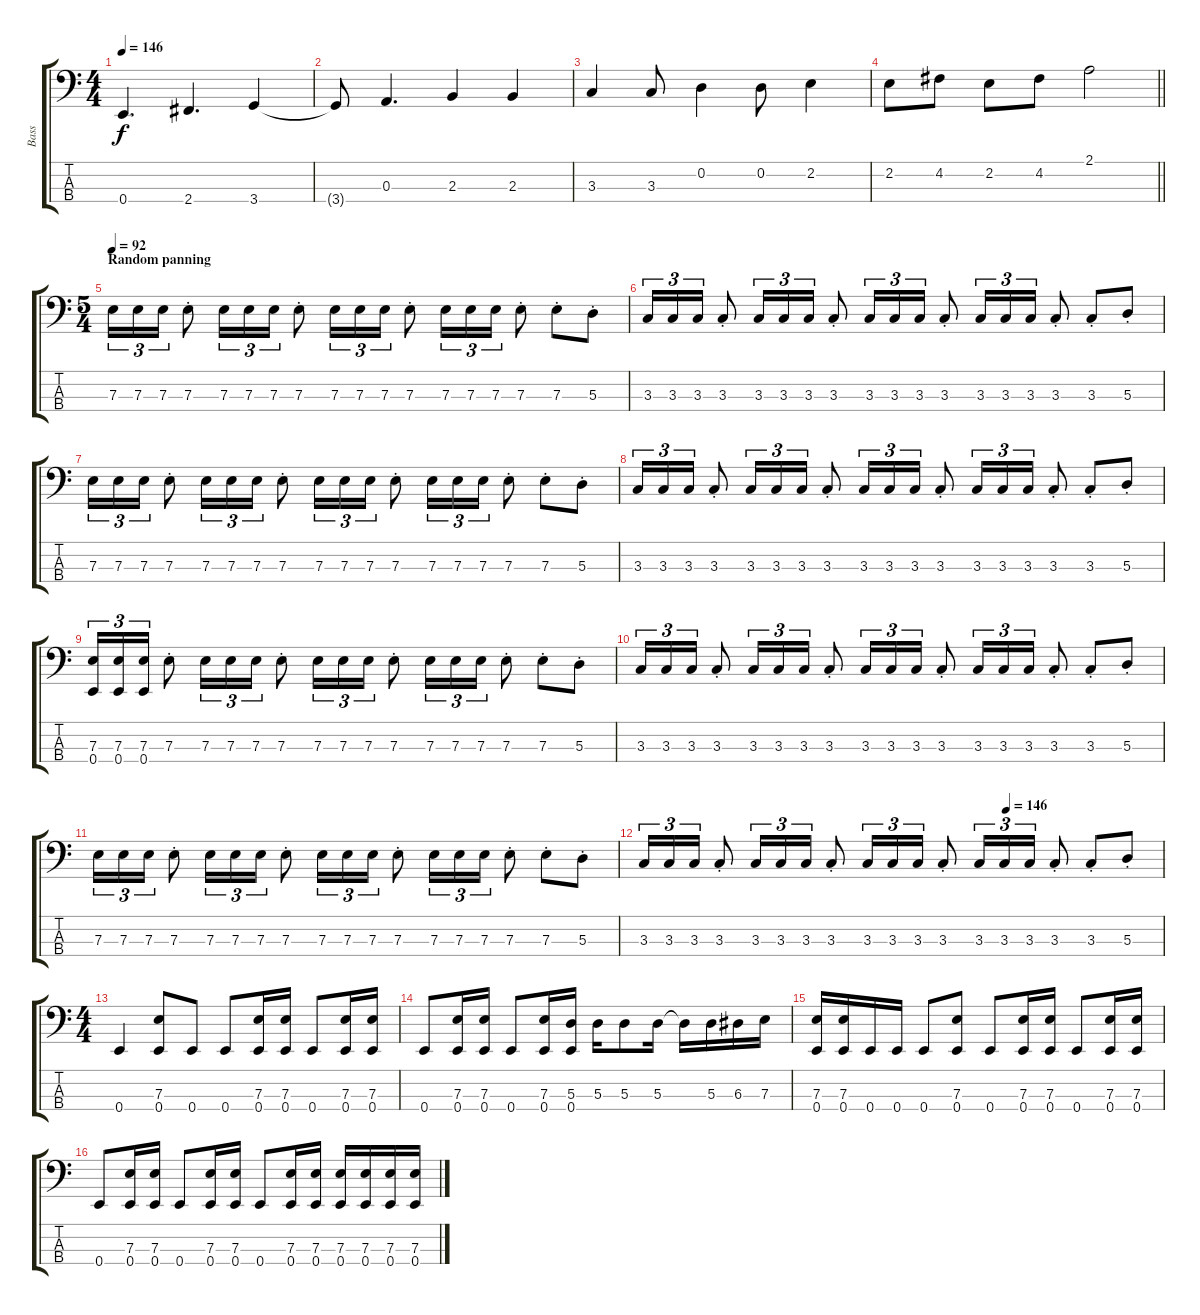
\track ("Bass" "Bass") {instrument electricbasspick}
\staff {score tabs}
\tuning (G2 D2 A1 E1) {hide}
\ts (4 4)
\tempo 146
\clef f4
\ks c
0.4.4{d dy f} 2.4.4{d} 3.4.4 |
3.4{t}.8 0.3.4{d} 2.3.4 2.3.4 |
3.3.4 3.3.8 0.2.4 0.2.8 2.2.4 |
\barLineRight lightlight
2.2.8 4.2.8 2.2.8 4.2.8 2.1.2 |
\ts (5 4)
\section ("" "Random panning")
\tempo 92
7.3.16{tu (3 2)} 7.3.16{tu (3 2)} 7.3.16{tu (3 2)} 7.3{st}.8 7.3.16{tu (3 2)} 7.3.16{tu (3 2)} 7.3.16{tu (3 2)} 7.3{st}.8 7.3.16{tu (3 2)} 7.3.16{tu (3 2)} 7.3.16{tu (3 2)} 7.3{st}.8 7.3.16{tu (3 2)} 7.3.16{tu (3 2)} 7.3.16{tu (3 2)} 7.3{st}.8 7.3{st}.8 5.3{st}.8 |
3.3.16{tu (3 2)} 3.3.16{tu (3 2)} 3.3.16{tu (3 2)} 3.3{st}.8 3.3.16{tu (3 2)} 3.3.16{tu (3 2)} 3.3.16{tu (3 2)} 3.3{st}.8 3.3.16{tu (3 2)} 3.3.16{tu (3 2)} 3.3.16{tu (3 2)} 3.3{st}.8 3.3.16{tu (3 2)} 3.3.16{tu (3 2)} 3.3.16{tu (3 2)} 3.3{st}.8 3.3{st}.8 5.3{st}.8 |
7.3.16{tu (3 2)} 7.3.16{tu (3 2)} 7.3.16{tu (3 2)} 7.3{st}.8 7.3.16{tu (3 2)} 7.3.16{tu (3 2)} 7.3.16{tu (3 2)} 7.3{st}.8 7.3.16{tu (3 2)} 7.3.16{tu (3 2)} 7.3.16{tu (3 2)} 7.3{st}.8 7.3.16{tu (3 2)} 7.3.16{tu (3 2)} 7.3.16{tu (3 2)} 7.3{st}.8 7.3{st}.8 5.3{st}.8 |
3.3.16{tu (3 2)} 3.3.16{tu (3 2)} 3.3.16{tu (3 2)} 3.3{st}.8 3.3.16{tu (3 2)} 3.3.16{tu (3 2)} 3.3.16{tu (3 2)} 3.3{st}.8 3.3.16{tu (3 2)} 3.3.16{tu (3 2)} 3.3.16{tu (3 2)} 3.3{st}.8 3.3.16{tu (3 2)} 3.3.16{tu (3 2)} 3.3.16{tu (3 2)} 3.3{st}.8 3.3{st}.8 5.3{st}.8 |
(7.3 0.4).16{tu (3 2)} (7.3 0.4).16{tu (3 2)} (7.3 0.4).16{tu (3 2)} 7.3{st}.8 7.3.16{tu (3 2)} 7.3.16{tu (3 2)} 7.3.16{tu (3 2)} 7.3{st}.8 7.3.16{tu (3 2)} 7.3.16{tu (3 2)} 7.3.16{tu (3 2)} 7.3{st}.8 7.3.16{tu (3 2)} 7.3.16{tu (3 2)} 7.3.16{tu (3 2)} 7.3{st}.8 7.3{st}.8 5.3{st}.8 |
3.3.16{tu (3 2)} 3.3.16{tu (3 2)} 3.3.16{tu (3 2)} 3.3{st}.8 3.3.16{tu (3 2)} 3.3.16{tu (3 2)} 3.3.16{tu (3 2)} 3.3{st}.8 3.3.16{tu (3 2)} 3.3.16{tu (3 2)} 3.3.16{tu (3 2)} 3.3{st}.8 3.3.16{tu (3 2)} 3.3.16{tu (3 2)} 3.3.16{tu (3 2)} 3.3{st}.8 3.3{st}.8 5.3{st}.8 |
7.3.16{tu (3 2)} 7.3.16{tu (3 2)} 7.3.16{tu (3 2)} 7.3{st}.8 7.3.16{tu (3 2)} 7.3.16{tu (3 2)} 7.3.16{tu (3 2)} 7.3{st}.8 7.3.16{tu (3 2)} 7.3.16{tu (3 2)} 7.3.16{tu (3 2)} 7.3{st}.8 7.3.16{tu (3 2)} 7.3.16{tu (3 2)} 7.3.16{tu (3 2)} 7.3{st}.8 7.3{st}.8 5.3{st}.8 |
\tempo (146 0.7)
3.3.16{tu (3 2)} 3.3.16{tu (3 2)} 3.3.16{tu (3 2)} 3.3{st}.8 3.3.16{tu (3 2)} 3.3.16{tu (3 2)} 3.3.16{tu (3 2)} 3.3{st}.8 3.3.16{tu (3 2)} 3.3.16{tu (3 2)} 3.3.16{tu (3 2)} 3.3{st}.8 3.3.16{tu (3 2)} 3.3.16{tu (3 2)} 3.3.16{tu (3 2)} 3.3{st}.8 3.3{st}.8 5.3{st}.8 |
\ts (4 4)
0.4.4 (7.3 0.4).8 0.4.8 0.4.8 (7.3 0.4).16 (7.3 0.4).16 0.4.8 (7.3 0.4).16 (7.3 0.4).16 |
0.4.8 (7.3 0.4).16 (7.3 0.4).16 0.4.8 (7.3 0.4).16 (5.3 0.4).16 5.3.16 5.3.8 5.3.16 5.3{t}.16 5.3.16 6.3.16 7.3.16 |
(7.3 0.4).16 (7.3 0.4).16 0.4.16 0.4.16 0.4.8 (7.3 0.4).8 0.4.8 (7.3 0.4).16 (7.3 0.4).16 0.4.8 (7.3 0.4).16 (7.3 0.4).16 |
0.4.8 (7.3 0.4).16 (7.3 0.4).16 0.4.8 (7.3 0.4).16 (7.3 0.4).16 0.4.8 (7.3 0.4).16 (7.3 0.4).16 (7.3 0.4).16 (7.3 0.4).16 (7.3 0.4).16 (7.3 0.4).16
